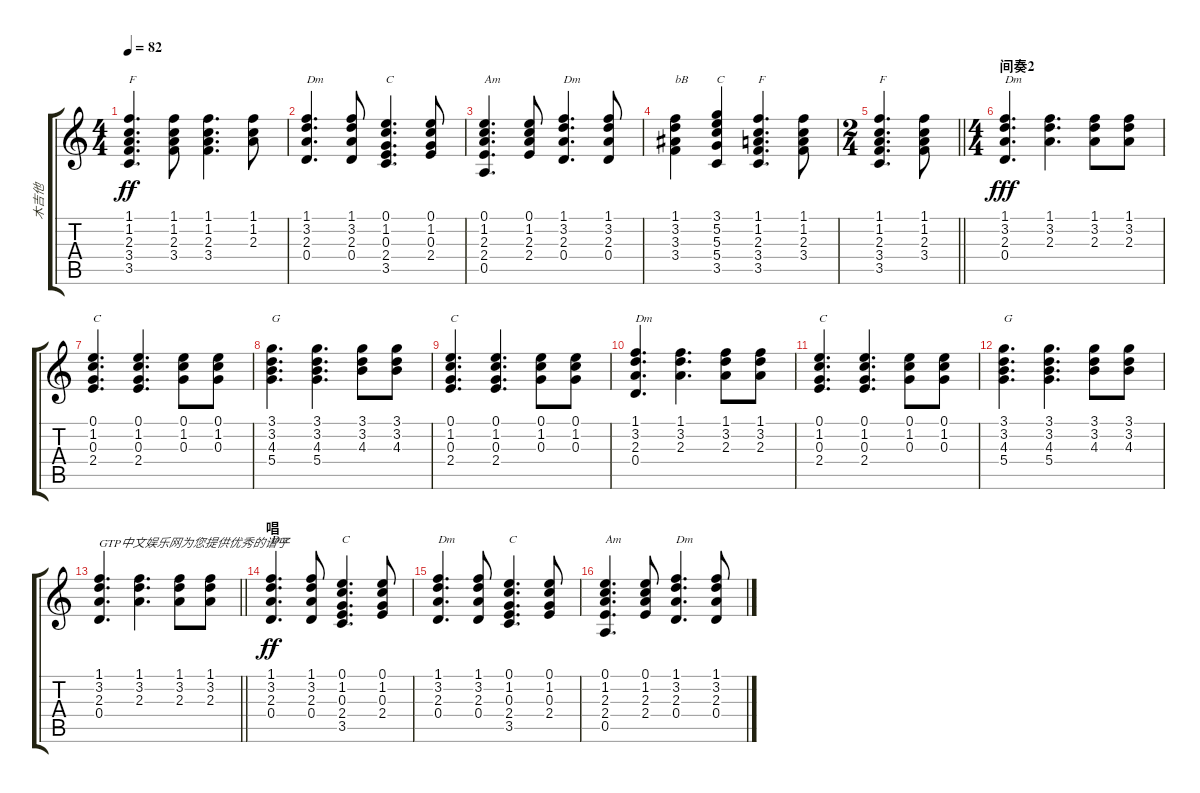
\track ("木吉他" "木吉他") {instrument acousticguitarnylon}
\staff {score tabs}
\tuning (E4 B3 G3 D3 A2 E2) {hide}
\ts (4 4)
\tempo 82
\clef g2
\ks c
(1.1 1.2 2.3 3.4 3.5).4{d txt "F" dy ff} (1.1 1.2 2.3 3.4).8 (1.1 1.2 2.3 3.4).4{d} (1.1 1.2 2.3).8 |
(1.1 3.2 2.3 0.4).4{d txt "Dm"} (1.1 3.2 2.3 0.4).8 (0.1 1.2 0.3 2.4 3.5).4{d txt "C"} (0.1 1.2 0.3 2.4).8 |
(0.1 1.2 2.3 2.4 0.5).4{d txt "Am "} (0.1 1.2 2.3 2.4).8 (1.1 3.2 2.3 0.4).4{d txt "Dm"} (1.1 3.2 2.3 0.4).8 |
(1.1 3.2 3.3 3.4).4{txt "bB"} (3.1 5.2 5.3 5.4 3.5).4{txt "C"} (1.1 1.2 2.3 3.4 3.5).4{d txt "F"} (1.1 1.2 2.3 3.4).8 |
\ts (2 4)
\barLineRight lightlight
(1.1 1.2 2.3 3.4 3.5).4{d txt "F"} (1.1 1.2 2.3 3.4).8 |
\ts (4 4)
\section ("" "间奏2")
(1.1 3.2 2.3 0.4).4{d txt "Dm" dy fff} (1.1 3.2 2.3).4{d} (1.1 3.2 2.3).8 (1.1 3.2 2.3).8 |
(0.1 1.2 0.3 2.4).4{d txt "C"} (0.1 1.2 0.3 2.4).4{d} (0.1 1.2 0.3).8 (0.1 1.2 0.3).8 |
(3.1 3.2 4.3 5.4).4{d txt "G"} (3.1 3.2 4.3 5.4).4{d} (3.1 3.2 4.3).8 (3.1 3.2 4.3).8 |
(0.1 1.2 0.3 2.4).4{d txt "C"} (0.1 1.2 0.3 2.4).4{d} (0.1 1.2 0.3).8 (0.1 1.2 0.3).8 |
(1.1 3.2 2.3 0.4).4{d txt "Dm"} (1.1 3.2 2.3).4{d} (1.1 3.2 2.3).8 (1.1 3.2 2.3).8 |
(0.1 1.2 0.3 2.4).4{d txt "C"} (0.1 1.2 0.3 2.4).4{d} (0.1 1.2 0.3).8 (0.1 1.2 0.3).8 |
(3.1 3.2 4.3 5.4).4{d txt "G"} (3.1 3.2 4.3 5.4).4{d} (3.1 3.2 4.3).8 (3.1 3.2 4.3).8 |
\barLineRight lightlight
(1.1 3.2 2.3 0.4).4{d txt "GTP中文娱乐网为您提供优秀的谱子"} (1.1 3.2 2.3).4{d} (1.1 3.2 2.3).8 (1.1 3.2 2.3).8 |
\section ("" "唱")
(1.1 3.2 2.3 0.4).4{d txt "Dm" dy ff} (1.1 3.2 2.3 0.4).8 (0.1 1.2 0.3 2.4 3.5).4{d txt "C"} (0.1 1.2 0.3 2.4).8 |
(1.1 3.2 2.3 0.4).4{d txt "Dm"} (1.1 3.2 2.3 0.4).8 (0.1 1.2 0.3 2.4 3.5).4{d txt "C"} (0.1 1.2 0.3 2.4).8 |
(0.1 1.2 2.3 2.4 0.5).4{d txt "Am "} (0.1 1.2 2.3 2.4).8 (1.1 3.2 2.3 0.4).4{d txt "Dm"} (1.1 3.2 2.3 0.4).8
